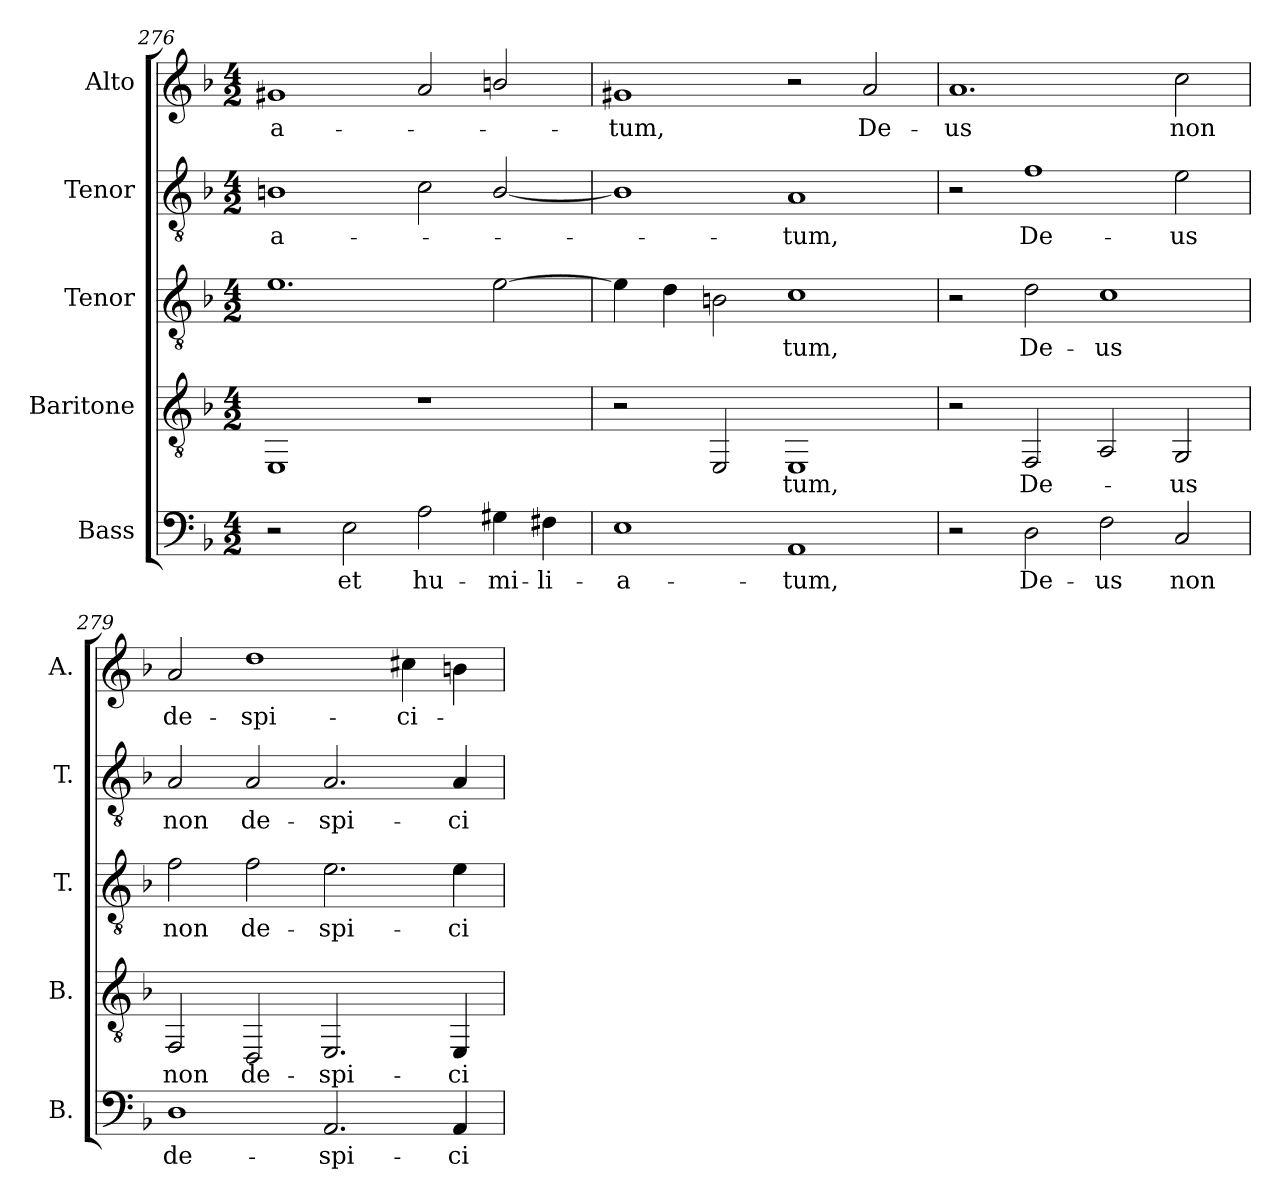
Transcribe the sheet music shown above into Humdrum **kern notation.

**kern	**text	**kern	**text	**kern	**text	**kern	**text	**kern	**text
*part5	*part5	*part4	*part4	*part3	*part3	*part2	*part2	*part1	*part1
*staff5	*staff5	*staff4	*staff4	*staff3	*staff3	*staff2	*staff2	*staff1	*staff1
*I"Bass	*	*I"Baritone	*	*I"Tenor	*	*I"Tenor	*	*I"Alto	*
*I'B.	*	*I'B.	*	*I'T.	*	*I'T.	*	*I'A.	*
*clefF4	*	*clefGv2	*	*clefGv2	*	*clefGv2	*	*clefG2	*
*	*	*	*	*ITrd7c12	*	*ITrd7c12	*	*	*
*k[b-]	*	*k[b-]	*	*k[b-]	*	*k[b-]	*	*k[b-]	*
*F:	*	*F:	*	*F:	*	*F:	*	*F:	*
*M4/2	*	*M4/2	*	*M4/2	*	*M4/2	*	*M4/2	*
=276	=276	=276	=276	=276	=276	=276	=276	=276	=276
!	!	!	!	!	!	!	!LO:LY:b:color=#000000	!	!
!	!	!	!	!	!	!	!	!	!LO:LY:b:color=#000000
2r	.	1EEi	.	1.Ei	.	1BBni	-a-	1g#Xi	-a-
!	!LO:LY:b:color=#000000	!	!	!	!	!	!	!	!
2Ei\	et	.	.	.	.	.	.	.	.
!	!LO:LY:b:color=#000000	!	!	!	!	!	!	!	!
2Ai\	hu-	1r	.	.	.	2Ci\	.	2ai/	.
!	!LO:LY:b:color=#000000	!	!	!	!	!	!	!	!
4G#Xi\	-mi-	.	.	[2Ei\	.	[2BBi/	.	2bni/	.
!	!LO:LY:b:color=#000000	!	!	!	!	!	!	!	!
4F#Xi\	-li-	.	.	.	.	.	.	.	.
=277	=277	=277	=277	=277	=277	=277	=277	=277	=277
!	!LO:LY:b:color=#000000	!	!	!	!	!	!	!	!
!	!	!	!	!	!	!	!	!	!LO:LY:b:color=#000000
1Ei	-a-	2r	.	4Ei\]	.	1BBi]	.	1g#Xi	-tum,
.	.	.	.	4Di\	.	.	.	.	.
.	.	2EEi/	.	2BBni\	.	.	.	.	.
!	!LO:LY:b:color=#000000	!	!	!	!	!	!	!	!
!	!	!	!LO:LY:b:color=#000000	!	!	!	!	!	!
!	!	!	!	!	!LO:LY:b:color=#000000	!	!	!	!
!	!	!	!	!	!	!	!LO:LY:b:color=#000000	!	!
1AAi	-tum,	1EEi	-tum,	1Ci	-tum,	1AAi	-tum,	2r	.
!	!	!	!	!	!	!	!	!	!LO:LY:b:color=#000000
.	.	.	.	.	.	.	.	2ai/	De-
!!LO:LB:g=z
=278	=278	=278	=278	=278	=278	=278	=278	=278	=278
!	!	!	!	!	!	!	!	!	!LO:LY:b:color=#000000
2r	.	2r	.	2r	.	2r	.	1.ai	-us
!	!LO:LY:b:color=#000000	!	!	!	!	!	!	!	!
!	!	!	!LO:LY:b:color=#000000	!	!	!	!	!	!
!	!	!	!	!	!LO:LY:b:color=#000000	!	!	!	!
!	!	!	!	!	!	!	!LO:LY:b:color=#000000	!	!
2Di\	De-	2FFi/	De-	2Di\	De-	1Fi	De-	.	.
!	!LO:LY:b:color=#000000	!	!	!	!	!	!	!	!
!	!	!	!	!	!LO:LY:b:color=#000000	!	!	!	!
2Fi\	-us	2AAi/	.	1Ci	-us	.	.	.	.
!	!LO:LY:b:color=#000000	!	!	!	!	!	!	!	!
!	!	!	!LO:LY:b:color=#000000	!	!	!	!	!	!
!	!	!	!	!	!	!	!LO:LY:b:color=#000000	!	!
!	!	!	!	!	!	!	!	!	!LO:LY:b:color=#000000
2Ci/	non	2GGi/	-us	.	.	2Ei\	-us	2cci\	non
=279	=279	=279	=279	=279	=279	=279	=279	=279	=279
!	!LO:LY:b:color=#000000	!	!	!	!	!	!	!	!
!	!	!	!LO:LY:b:color=#000000	!	!	!	!	!	!
!	!	!	!	!	!LO:LY:b:color=#000000	!	!	!	!
!	!	!	!	!	!	!	!LO:LY:b:color=#000000	!	!
!	!	!	!	!	!	!	!	!	!LO:LY:b:color=#000000
1Di	de-	2FFi/	non	2Fi\	non	2AAi/	non	2ai/	de-
!	!	!	!LO:LY:b:color=#000000	!	!	!	!	!	!
!	!	!	!	!	!LO:LY:b:color=#000000	!	!	!	!
!	!	!	!	!	!	!	!LO:LY:b:color=#000000	!	!
!	!	!	!	!	!	!	!	!	!LO:LY:b:color=#000000
.	.	2DDi/	de-	2Fi\	de-	2AAi/	de-	1ddi	-spi-
!	!LO:LY:b:color=#000000	!	!	!	!	!	!	!	!
!	!	!	!LO:LY:b:color=#000000	!	!	!	!	!	!
!	!	!	!	!	!LO:LY:b:color=#000000	!	!	!	!
!	!	!	!	!	!	!	!LO:LY:b:color=#000000	!	!
2.AAi/	-spi-	2.EEi/	-spi-	2.Ei\	-spi-	2.AAi/	-spi-	.	.
!	!	!	!	!	!	!	!	!	!LO:LY:b:color=#000000
.	.	.	.	.	.	.	.	4cc#Xi\	-ci-
!	!LO:LY:b:color=#000000	!	!	!	!	!	!	!	!
!	!	!	!LO:LY:b:color=#000000	!	!	!	!	!	!
!	!	!	!	!	!LO:LY:b:color=#000000	!	!	!	!
!	!	!	!	!	!	!	!LO:LY:b:color=#000000	!	!
4AAi/	-ci-	4EEi/	-ci-	4Ei\	-ci-	4AAi/	-ci-	4bni\	.
=	=	=	=	=	=	=	=	=	=
*-	*-	*-	*-	*-	*-	*-	*-	*-	*-
